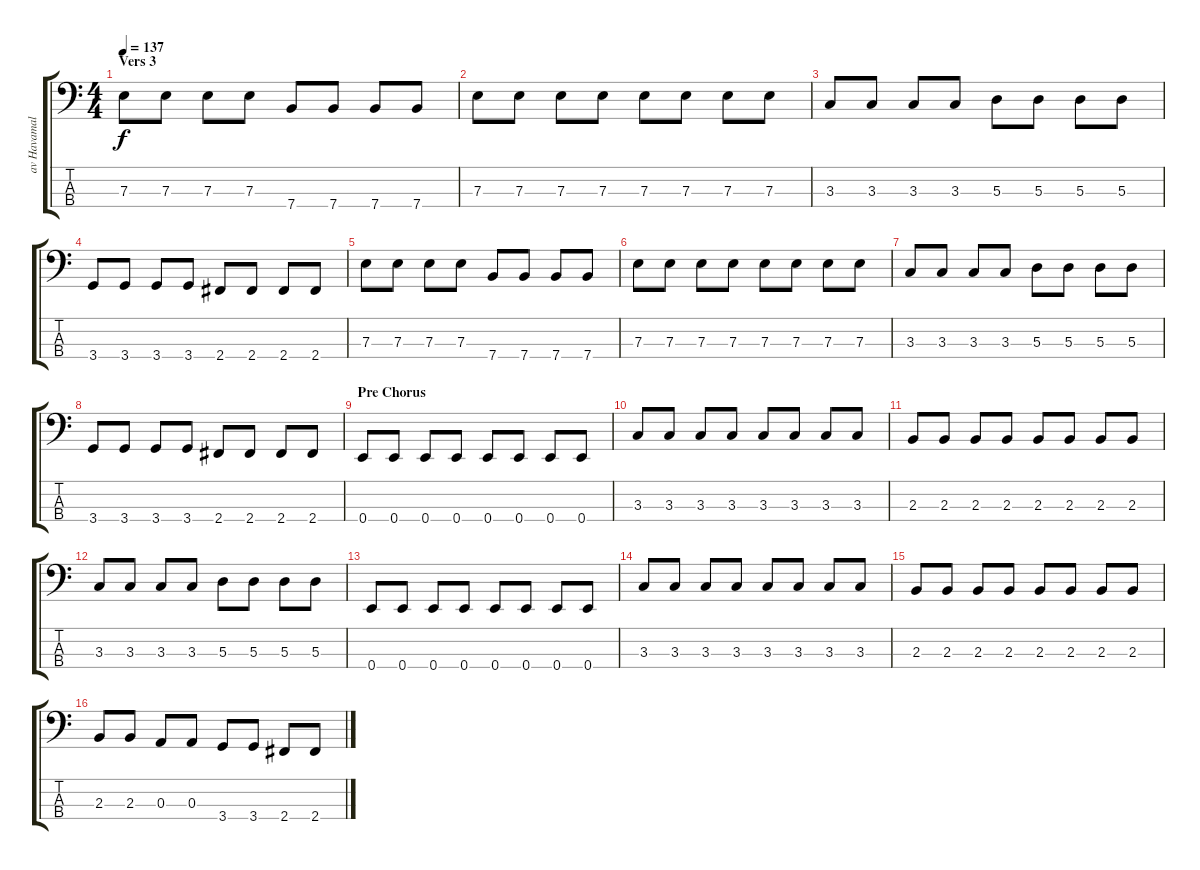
\track ("av Havamal-Tobbe" "av Havamal") {instrument electricbasspick}
\staff {score tabs}
\tuning (G2 D2 A1 E1) {hide}
\ts (4 4)
\section ("" "Vers 3")
\tempo 137
\clef f4
\ks c
7.3.8{dy f} 7.3.8 7.3.8 7.3.8 7.4.8 7.4.8 7.4.8 7.4.8 |
7.3.8 7.3.8 7.3.8 7.3.8 7.3.8 7.3.8 7.3.8 7.3.8 |
3.3.8 3.3.8 3.3.8 3.3.8 5.3.8 5.3.8 5.3.8 5.3.8 |
3.4.8 3.4.8 3.4.8 3.4.8 2.4.8 2.4.8 2.4.8 2.4.8 |
7.3.8 7.3.8 7.3.8 7.3.8 7.4.8 7.4.8 7.4.8 7.4.8 |
7.3.8 7.3.8 7.3.8 7.3.8 7.3.8 7.3.8 7.3.8 7.3.8 |
3.3.8 3.3.8 3.3.8 3.3.8 5.3.8 5.3.8 5.3.8 5.3.8 |
3.4.8 3.4.8 3.4.8 3.4.8 2.4.8 2.4.8 2.4.8 2.4.8 |
\section ("" "Pre Chorus")
0.4.8 0.4.8 0.4.8 0.4.8 0.4.8 0.4.8 0.4.8 0.4.8 |
3.3.8 3.3.8 3.3.8 3.3.8 3.3.8 3.3.8 3.3.8 3.3.8 |
2.3.8 2.3.8 2.3.8 2.3.8 2.3.8 2.3.8 2.3.8 2.3.8 |
3.3.8 3.3.8 3.3.8 3.3.8 5.3.8 5.3.8 5.3.8 5.3.8 |
0.4.8 0.4.8 0.4.8 0.4.8 0.4.8 0.4.8 0.4.8 0.4.8 |
3.3.8 3.3.8 3.3.8 3.3.8 3.3.8 3.3.8 3.3.8 3.3.8 |
2.3.8 2.3.8 2.3.8 2.3.8 2.3.8 2.3.8 2.3.8 2.3.8 |
2.3.8 2.3.8 0.3.8 0.3.8 3.4.8 3.4.8 2.4.8 2.4.8
